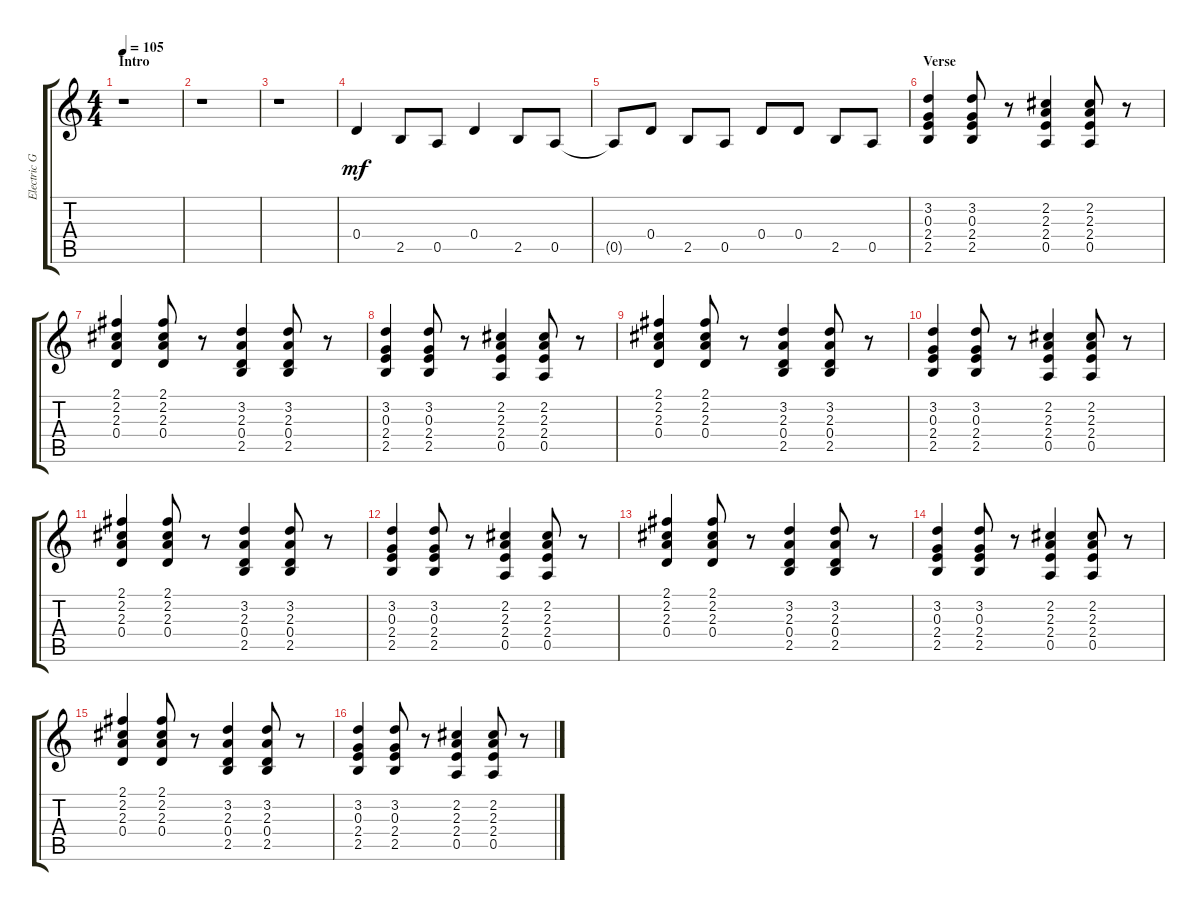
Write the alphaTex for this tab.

\track ("Electric Guitar" "Electric G") {instrument electricguitarclean}
\staff {score tabs}
\tuning (E4 B3 G3 D3 A2 E2) {hide}
\ts (4 4)
\section ("" "Intro")
\tempo 105
\clef g2
\ks c
r.1{dy mf instrument electricguitarclean} |
r.1 |
r.1 |
0.4.4 2.5.8 0.5.8 0.4.4 2.5.8 0.5.8 |
0.5{t}.8 0.4.8 2.5.8 0.5.8 0.4.8 0.4.8 2.5.8 0.5.8 |
\section ("" "Verse")
(3.2 0.3 2.4 2.5).4 (3.2 0.3 2.4 2.5).8 r.8 (2.2 2.3 2.4 0.5).4 (2.2 2.3 2.4 0.5).8 r.8 |
(2.1 2.2 2.3 0.4).4 (2.1 2.2 2.3 0.4).8 r.8 (3.2 2.3 0.4 2.5).4 (3.2 2.3 0.4 2.5).8 r.8 |
(3.2 0.3 2.4 2.5).4 (3.2 0.3 2.4 2.5).8 r.8 (2.2 2.3 2.4 0.5).4 (2.2 2.3 2.4 0.5).8 r.8 |
(2.1 2.2 2.3 0.4).4 (2.1 2.2 2.3 0.4).8 r.8 (3.2 2.3 0.4 2.5).4 (3.2 2.3 0.4 2.5).8 r.8 |
(3.2 0.3 2.4 2.5).4 (3.2 0.3 2.4 2.5).8 r.8 (2.2 2.3 2.4 0.5).4 (2.2 2.3 2.4 0.5).8 r.8 |
(2.1 2.2 2.3 0.4).4 (2.1 2.2 2.3 0.4).8 r.8 (3.2 2.3 0.4 2.5).4 (3.2 2.3 0.4 2.5).8 r.8 |
(3.2 0.3 2.4 2.5).4 (3.2 0.3 2.4 2.5).8 r.8 (2.2 2.3 2.4 0.5).4 (2.2 2.3 2.4 0.5).8 r.8 |
(2.1 2.2 2.3 0.4).4 (2.1 2.2 2.3 0.4).8 r.8 (3.2 2.3 0.4 2.5).4 (3.2 2.3 0.4 2.5).8 r.8 |
(3.2 0.3 2.4 2.5).4 (3.2 0.3 2.4 2.5).8 r.8 (2.2 2.3 2.4 0.5).4 (2.2 2.3 2.4 0.5).8 r.8 |
(2.1 2.2 2.3 0.4).4 (2.1 2.2 2.3 0.4).8 r.8 (3.2 2.3 0.4 2.5).4 (3.2 2.3 0.4 2.5).8 r.8 |
(3.2 0.3 2.4 2.5).4 (3.2 0.3 2.4 2.5).8 r.8 (2.2 2.3 2.4 0.5).4 (2.2 2.3 2.4 0.5).8 r.8
